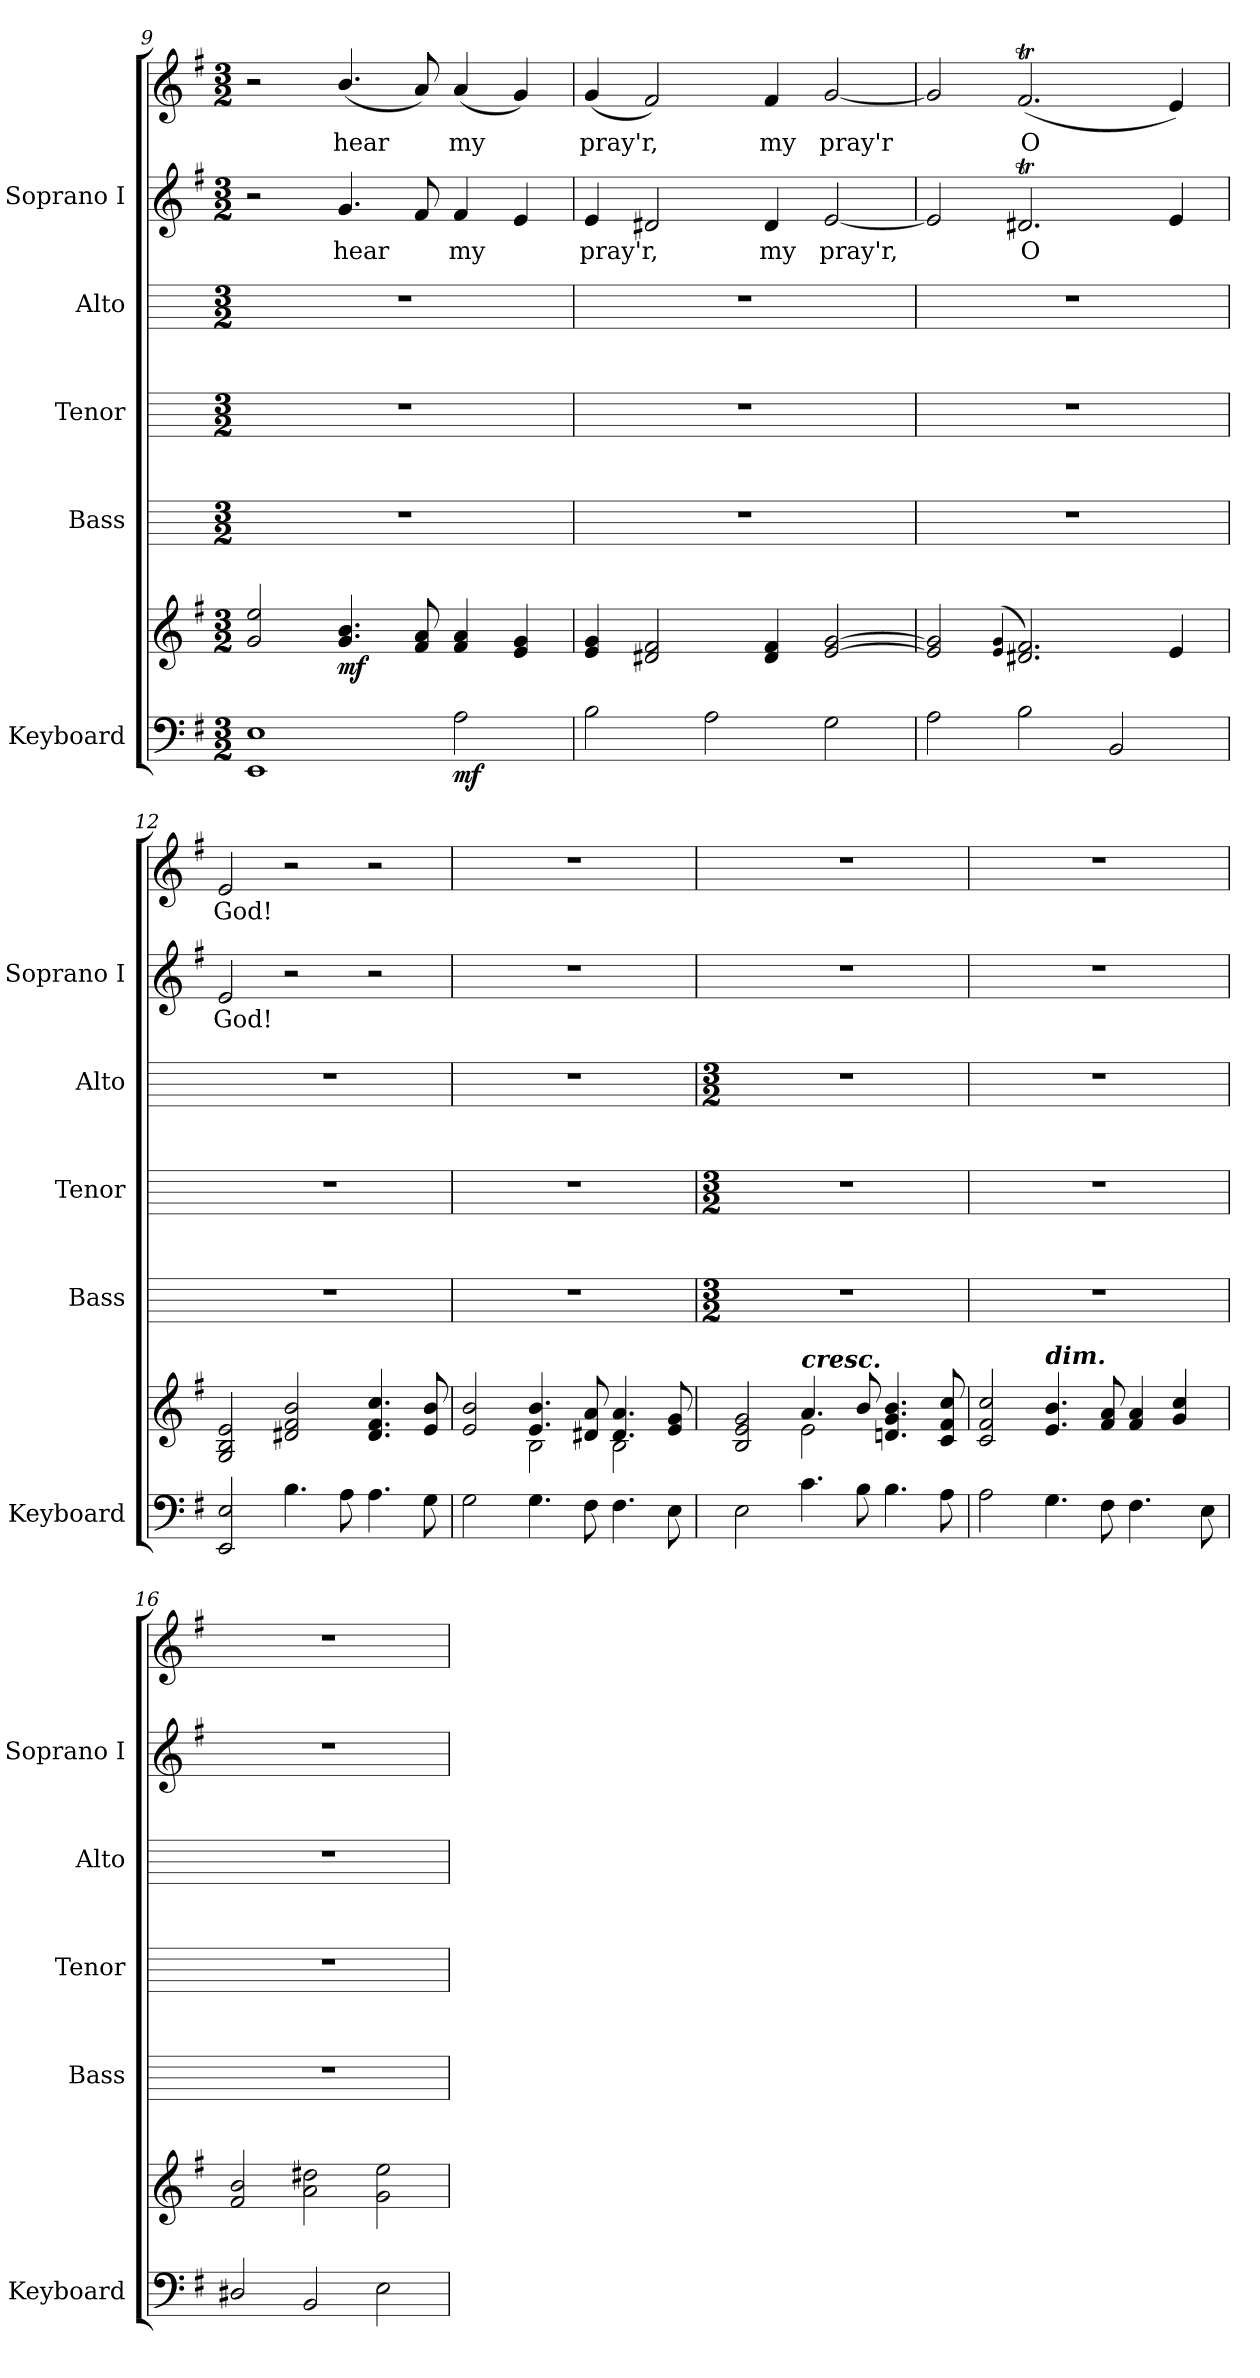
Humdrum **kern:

**kern	**kern	**dynam	**kern	**kern	**kern	**kern	**text	**kern	**text
*part5	*part5	*part5	*part4	*part3	*part2	*part1	*part1	*part1	*part1
*staff7	*staff6	*staff6/7	*staff5	*staff4	*staff3	*staff2	*staff2	*staff1	*staff1
*I"Keyboard	*	*	*I"Bass	*I"Tenor	*I"Alto	*I"Soprano I	*	*	*
*I'Keyboard	*	*	*I'Bass	*I'Tenor	*I'Alto	*I'Soprano I	*	*	*
*clefF4	*clefG2	*	*	*	*	*clefG2	*	*clefG2	*
*k[f#]	*k[f#]	*	*	*	*	*k[f#]	*	*k[f#]	*
*G:	*G:	*	*	*	*	*G:	*	*G:	*
*M3/2	*M3/2	*	*M3/2	*M3/2	*M3/2	*M3/2	*	*M3/2	*
=9	=9	=9	=9	=9	=9	=9	=9	=9	=9
*	*^	*	*	*	*	*	*	*	*
!	!	!LO:N:vis=1	!	!	!	!	!	!	!	!
1EE 1E	2g 2ee	1.ryy	.	1.r	1.r	1.r	2r	.	2r	.
!	!	!	!LO:DY:b	!	!	!	!	!LO:LY:b	!	!LO:LY:b
.	4.g 4.b	.	mf	.	.	.	4.g	hear	(<4.b/	hear
.	8f# 8a	.	.	.	.	.	8f#	.	8a)	.
!	!	!	!LO:DY:b=2	!	!	!	!	!LO:LY:b	!	!LO:LY:b
2A	4f# 4a	.	mf	.	.	.	4f#	my	(<4a	my
.	4e 4g	.	.	.	.	.	4e	.	4g)	.
=10	=10	=10	=10	=10	=10	=10	=10	=10	=10	=10
!	!	!LO:N:vis=1	!	!	!	!	!	!LO:LY:b	!	!LO:LY:b
2B	4e 4g	1.ryy	.	1.r	1.r	1.r	4e	pray'r,	(<4g	pray'r,
.	2d#X 2f#	.	.	.	.	.	2d#X	.	2f#)	.
2A	.	.	.	.	.	.	.	.	.	.
!	!	!	!	!	!	!	!	!LO:LY:b	!	!LO:LY:b
.	4d# 4f#	.	.	.	.	.	4d#	my	4f#	my
!	!	!	!	!	!	!	!	!LO:LY:b	!	!LO:LY:b
2G	[2e [2g	.	.	.	.	.	[2e	pray'r,	[2g	pray'r
=11	=11	=11	=11	=11	=11	=11	=11	=11	=11	=11
!	!	!LO:N:vis=1	!	!	!	!	!	!	!	!
2A	2e] 2g]	1.ryy	.	1.r	1.r	1.r	2e]	.	2g]	.
.	(<4qqe 4qqg	.	.	.	.	.	.	.	.	.
!	!	!	!	!	!	!	!	!LO:LY:b	!	!LO:LY:b
2B	2.d#X 2.f#)	.	.	.	.	.	2.d#Xt	O	(<2.f#t	O
2BB	.	.	.	.	.	.	.	.	.	.
.	4e	.	.	.	.	.	4e	.	4e)	.
=12	=12	=12	=12	=12	=12	=12	=12	=12	=12	=12
!	!	!LO:N:vis=1	!	!	!	!	!	!LO:LY:b	!	!LO:LY:b
2EE 2E	2G 2B 2e	1.ryy	.	1.r	1.r	1.r	2e	God!	2e	God!
4.B	2d#X 2f# 2b	.	.	.	.	.	2r	.	2r	.
8A	.	.	.	.	.	.	.	.	.	.
4.A	4.d# 4.f# 4.cc	.	.	.	.	.	2r	.	2r	.
8G	8e 8b	.	.	.	.	.	.	.	.	.
=13	=13	=13	=13	=13	=13	=13	=13	=13	=13	=13
!	!	!	!	!	!	!	!LO:N:vis=1	!	!LO:N:vis=1	!
2G	2e 2b	2ryy	.	1.r	1.r	1.r	1.r	.	1.r	.
4.G	4.e 4.b	2B\	.	.	.	.	.	.	.	.
8F#	8d#X 8a	.	.	.	.	.	.	.	.	.
4.F#	4.d# 4.a	2B\	.	.	.	.	.	.	.	.
8E	8e 8g	.	.	.	.	.	.	.	.	.
!!LO:LB:g=z
=14	=14	=14	=14	=14	=14	=14	=14	=14	=14	=14
*	*	*	*	*M3/2	*M3/2	*M3/2	*	*	*	*
!	!	!	!	!	!	!	!LO:N:vis=1	!	!LO:N:vis=1	!
2E	2B 2e 2g	2ryy	.	1.r	1.r	1.r	1.r	.	1.r	.
!	!LO:TX:a:Bi:t=cresc.	!	!	!	!	!	!	!	!	!
4.c	4.a	2e\	.	.	.	.	.	.	.	.
8B	8b/	.	.	.	.	.	.	.	.	.
4.B	4.dn 4.g 4.b	2ryy	.	.	.	.	.	.	.	.
8A	8c 8f# 8cc	.	.	.	.	.	.	.	.	.
=15	=15	=15	=15	=15	=15	=15	=15	=15	=15	=15
!	!	!LO:N:vis=1	!	!	!	!	!LO:N:vis=1	!	!LO:N:vis=1	!
2A	2c 2f# 2cc	1.ryy	.	1.r	1.r	1.r	1.r	.	1.r	.
!	!LO:TX:a:Bi:t=dim.	!	!	!	!	!	!	!	!	!
4.G	4.e 4.b	.	.	.	.	.	.	.	.	.
8F#	8f# 8a	.	.	.	.	.	.	.	.	.
4.F#	4f# 4a	.	.	.	.	.	.	.	.	.
.	4g 4cc	.	.	.	.	.	.	.	.	.
8E	.	.	.	.	.	.	.	.	.	.
=16	=16	=16	=16	=16	=16	=16	=16	=16	=16	=16
!	!	!LO:N:vis=1	!LO:HP:b	!	!	!	!LO:N:vis=1	!	!LO:N:vis=1	!
2D#X/	2f# 2b	1.ryy	<	1.r	1.r	1.r	1.r	.	1.r	.
2BB	2a 2dd#X	.	.	.	.	.	.	.	.	.
2E	2g 2ee	.	.	.	.	.	.	.	.	.
*	*v	*v	*	*	*	*	*	*	*	*
.	.	[	.	.	.	.	.	.	.
=	=	=	=	=	=	=	=	=	=
*-	*-	*-	*-	*-	*-	*-	*-	*-	*-
